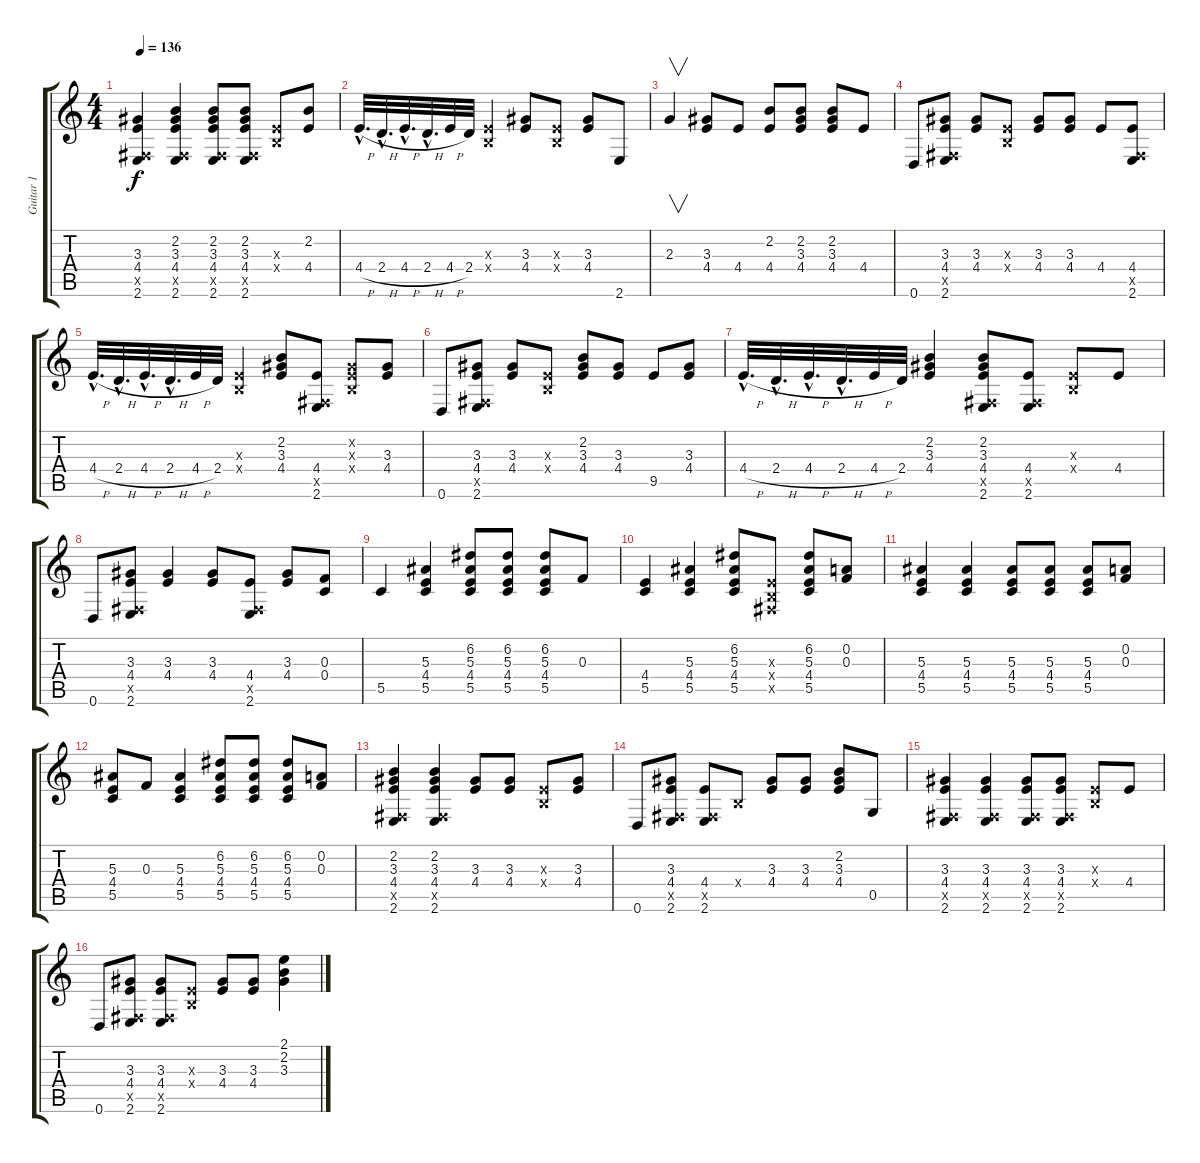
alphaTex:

\track ("Guitar 1" "Guitar 1") {instrument distortionguitar}
\staff {score tabs}
\tuning (D4 A3 F3 C3 G2 D2) {hide}
\ts (4 4)
\tempo 136
\clef g2
\ks c
(3.3 4.4 -1.5{x} 2.6).4{dy f} (2.2 3.3 4.4 -1.5{x} 2.6).4 (2.2 3.3 4.4 -1.5{x} 2.6).8 (2.2 3.3 4.4 -1.5{x} 2.6).8 (-1.3{x} -1.4{x}).8 (2.2 4.4).8 |
4.4{h hac}.32{d} 2.4{h hac}.32{d} 4.4{h hac}.32{d} 2.4{h hac}.32{d} 4.4{h}.32 2.4.32 (-1.3{x} -1.4{x}).4 (3.3 4.4).8 (-1.3{x} -1.4{x}).8 (3.3 4.4).8 2.6.8 |
2.3.4{v} (3.3 4.4).8 4.4.8 (2.2 4.4).8 (2.2 3.3 4.4).8 (2.2 3.3 4.4).8 4.4.8 |
0.6.8 (3.3 4.4 -1.5{x} 2.6).8 (3.3 4.4).8 (-1.3{x} -1.4{x}).8 (3.3 4.4).8 (3.3 4.4).8 4.4.8 (4.4 -1.5{x} 2.6).8 |
4.4{h hac}.32{d} 2.4{h hac}.32{d} 4.4{h hac}.32{d} 2.4{h hac}.32{d} 4.4{h}.32 2.4.32 (-1.3{x} -1.4{x}).4 (2.2 3.3 4.4).8 (4.4 -1.5{x} 2.6).8 (-1.2{x} -1.3{x} -1.4{x}).8 (3.3 4.4).8 |
0.6.8 (3.3 4.4 -1.5{x} 2.6).8 (3.3 4.4).8 (-1.3{x} -1.4{x}).8 (2.2 3.3 4.4).8 (3.3 4.4).8 9.5.8 (3.3 4.4).8 |
4.4{h hac}.32{d} 2.4{h hac}.32{d} 4.4{h hac}.32{d} 2.4{h hac}.32{d} 4.4{h}.32 2.4.32 (2.2 3.3 4.4).4 (2.2 3.3 4.4 -1.5{x} 2.6).8 (4.4 -1.5{x} 2.6).8 (-1.3{x} -1.4{x}).8 4.4.8 |
0.6.8 (3.3 4.4 -1.5{x} 2.6).8 (3.3 4.4).4 (3.3 4.4).8 (4.4 -1.5{x} 2.6).8 (3.3 4.4).8 (0.3 0.4).8 |
5.5.4 (5.3 4.4 5.5).4 (6.2 5.3 4.4 5.5).8 (6.2 5.3 4.4 5.5).8 (6.2 5.3 4.4 5.5).8 0.3.8 |
(4.4 5.5).4 (5.3 4.4 5.5).4 (6.2 5.3 4.4 5.5).8 (-1.3{x} -1.4{x} -1.5{x}).8 (6.2 5.3 4.4 5.5).8 (0.2 0.3).8 |
(5.3 4.4 5.5).4 (5.3 4.4 5.5).4 (5.3 4.4 5.5).8 (5.3 4.4 5.5).8 (5.3 4.4 5.5).8 (0.2 0.3).8 |
(5.3 4.4 5.5).8 0.3.8 (5.3 4.4 5.5).4 (6.2 5.3 4.4 5.5).8 (6.2 5.3 4.4 5.5).8 (6.2 5.3 4.4 5.5).8 (0.2 0.3).8 |
(2.2 3.3 4.4 -1.5{x} 2.6).4 (2.2 3.3 4.4 -1.5{x} 2.6).4 (3.3 4.4).8 (3.3 4.4).8 (-1.3{x} -1.4{x}).8 (3.3 4.4).8 |
0.6.8 (3.3 4.4 -1.5{x} 2.6).8 (4.4 -1.5{x} 2.6).8 -1.4{x}.8 (3.3 4.4).8 (3.3 4.4).8 (2.2 3.3 4.4).8 0.5.8 |
(3.3 4.4 -1.5{x} 2.6).4 (3.3 4.4 -1.5{x} 2.6).4 (3.3 4.4 -1.5{x} 2.6).8 (3.3 4.4 -1.5{x} 2.6).8 (-1.3{x} -1.4{x}).8 4.4.8 |
0.6.8 (3.3 4.4 -1.5{x} 2.6).8 (3.3 4.4 -1.5{x} 2.6).8 (-1.3{x} -1.4{x}).8 (3.3 4.4).8 (3.3 4.4).8 (2.1 2.2 3.3).4
